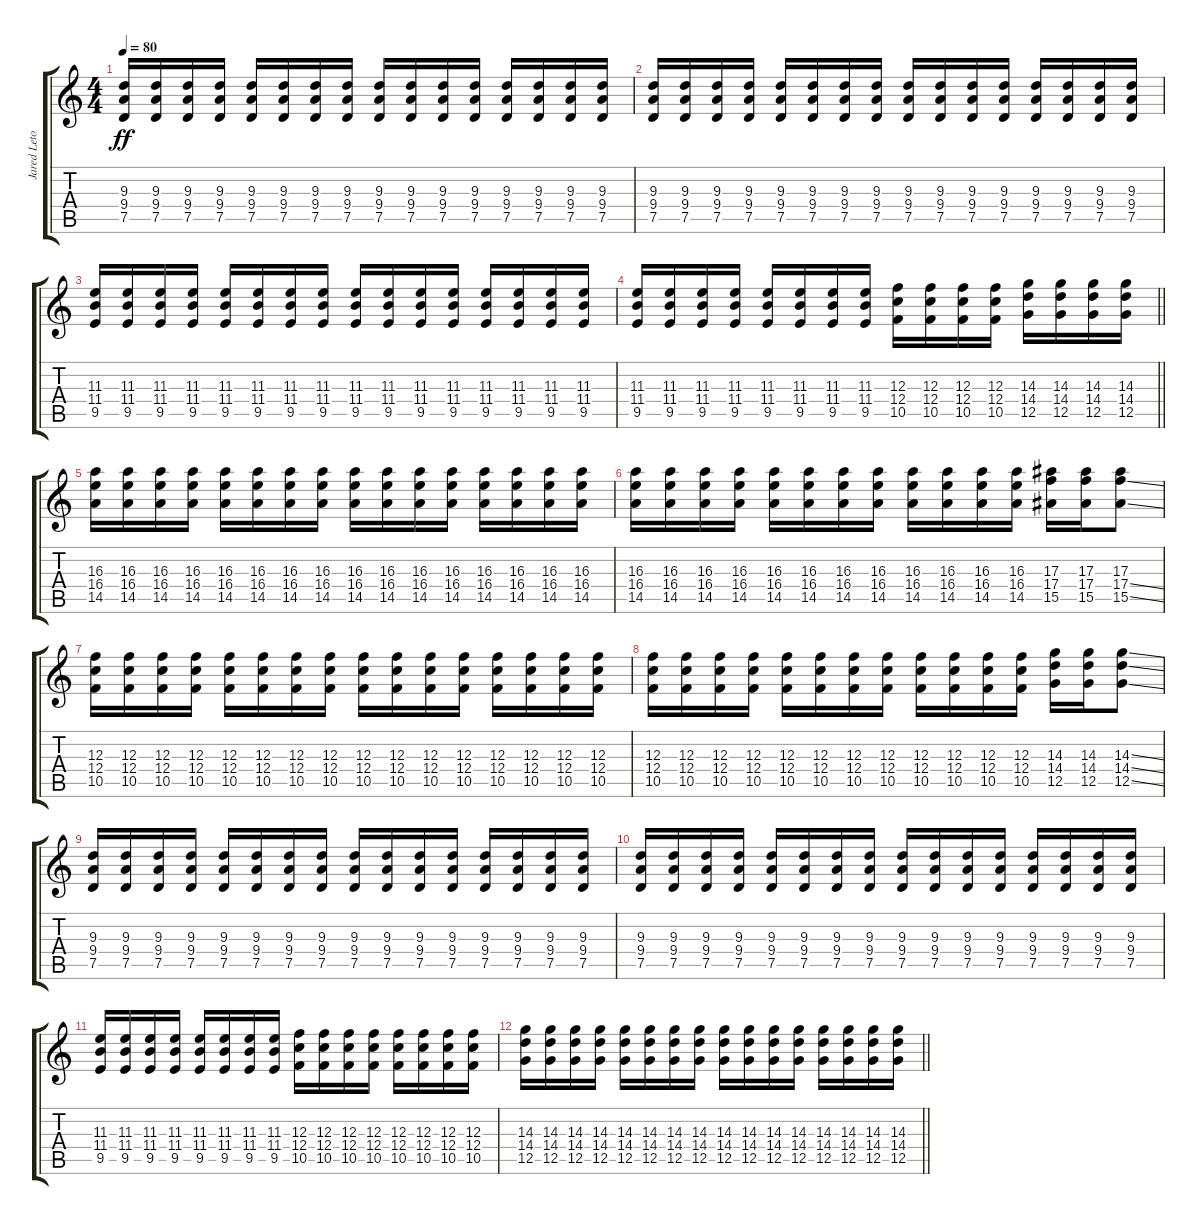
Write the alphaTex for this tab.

\track ("Jared Leto - Guiter" "Jared Leto") {instrument distortionguitar}
\staff {score tabs}
\tuning (D4 A3 F3 C3 G2 C2) {hide}
\ts (4 4)
\tempo 80
\clef g2
\ks c
(9.3 9.4 7.5).16{dy ff} (9.3 9.4 7.5).16 (9.3 9.4 7.5).16 (9.3 9.4 7.5).16 (9.3 9.4 7.5).16 (9.3 9.4 7.5).16 (9.3 9.4 7.5).16 (9.3 9.4 7.5).16 (9.3 9.4 7.5).16 (9.3 9.4 7.5).16 (9.3 9.4 7.5).16 (9.3 9.4 7.5).16 (9.3 9.4 7.5).16 (9.3 9.4 7.5).16 (9.3 9.4 7.5).16 (9.3 9.4 7.5).16 |
(9.3 9.4 7.5).16 (9.3 9.4 7.5).16 (9.3 9.4 7.5).16 (9.3 9.4 7.5).16 (9.3 9.4 7.5).16 (9.3 9.4 7.5).16 (9.3 9.4 7.5).16 (9.3 9.4 7.5).16 (9.3 9.4 7.5).16 (9.3 9.4 7.5).16 (9.3 9.4 7.5).16 (9.3 9.4 7.5).16 (9.3 9.4 7.5).16 (9.3 9.4 7.5).16 (9.3 9.4 7.5).16 (9.3 9.4 7.5).16 |
(11.3 11.4 9.5).16 (11.3 11.4 9.5).16 (11.3 11.4 9.5).16 (11.3 11.4 9.5).16 (11.3 11.4 9.5).16 (11.3 11.4 9.5).16 (11.3 11.4 9.5).16 (11.3 11.4 9.5).16 (11.3 11.4 9.5).16 (11.3 11.4 9.5).16 (11.3 11.4 9.5).16 (11.3 11.4 9.5).16 (11.3 11.4 9.5).16 (11.3 11.4 9.5).16 (11.3 11.4 9.5).16 (11.3 11.4 9.5).16 |
\barLineRight lightlight
(11.3 11.4 9.5).16 (11.3 11.4 9.5).16 (11.3 11.4 9.5).16 (11.3 11.4 9.5).16 (11.3 11.4 9.5).16 (11.3 11.4 9.5).16 (11.3 11.4 9.5).16 (11.3 11.4 9.5).16 (12.3 12.4 10.5).16 (12.3 12.4 10.5).16 (12.3 12.4 10.5).16 (12.3 12.4 10.5).16 (14.3 14.4 12.5).16 (14.3 14.4 12.5).16 (14.3 14.4 12.5).16 (14.3 14.4 12.5).16 |
(16.3 16.4 14.5).16 (16.3 16.4 14.5).16 (16.3 16.4 14.5).16 (16.3 16.4 14.5).16 (16.3 16.4 14.5).16 (16.3 16.4 14.5).16 (16.3 16.4 14.5).16 (16.3 16.4 14.5).16 (16.3 16.4 14.5).16 (16.3 16.4 14.5).16 (16.3 16.4 14.5).16 (16.3 16.4 14.5).16 (16.3 16.4 14.5).16 (16.3 16.4 14.5).16 (16.3 16.4 14.5).16 (16.3 16.4 14.5).16 |
(16.3 16.4 14.5).16 (16.3 16.4 14.5).16 (16.3 16.4 14.5).16 (16.3 16.4 14.5).16 (16.3 16.4 14.5).16 (16.3 16.4 14.5).16 (16.3 16.4 14.5).16 (16.3 16.4 14.5).16 (16.3 16.4 14.5).16 (16.3 16.4 14.5).16 (16.3 16.4 14.5).16 (16.3 16.4 14.5).16 (17.3 17.4 15.5).16 (17.3 17.4 15.5).16 (17.3 17.4{ss} 15.5{ss}).8 |
(12.3 12.4 10.5).16 (12.3 12.4 10.5).16 (12.3 12.4 10.5).16 (12.3 12.4 10.5).16 (12.3 12.4 10.5).16 (12.3 12.4 10.5).16 (12.3 12.4 10.5).16 (12.3 12.4 10.5).16 (12.3 12.4 10.5).16 (12.3 12.4 10.5).16 (12.3 12.4 10.5).16 (12.3 12.4 10.5).16 (12.3 12.4 10.5).16 (12.3 12.4 10.5).16 (12.3 12.4 10.5).16 (12.3 12.4 10.5).16 |
(12.3 12.4 10.5).16 (12.3 12.4 10.5).16 (12.3 12.4 10.5).16 (12.3 12.4 10.5).16 (12.3 12.4 10.5).16 (12.3 12.4 10.5).16 (12.3 12.4 10.5).16 (12.3 12.4 10.5).16 (12.3 12.4 10.5).16 (12.3 12.4 10.5).16 (12.3 12.4 10.5).16 (12.3 12.4 10.5).16 (14.3 14.4 12.5).16 (14.3 14.4 12.5).16 (14.3{ss} 14.4{ss} 12.5{ss}).8 |
(9.3 9.4 7.5).16 (9.3 9.4 7.5).16 (9.3 9.4 7.5).16 (9.3 9.4 7.5).16 (9.3 9.4 7.5).16 (9.3 9.4 7.5).16 (9.3 9.4 7.5).16 (9.3 9.4 7.5).16 (9.3 9.4 7.5).16 (9.3 9.4 7.5).16 (9.3 9.4 7.5).16 (9.3 9.4 7.5).16 (9.3 9.4 7.5).16 (9.3 9.4 7.5).16 (9.3 9.4 7.5).16 (9.3 9.4 7.5).16 |
(9.3 9.4 7.5).16 (9.3 9.4 7.5).16 (9.3 9.4 7.5).16 (9.3 9.4 7.5).16 (9.3 9.4 7.5).16 (9.3 9.4 7.5).16 (9.3 9.4 7.5).16 (9.3 9.4 7.5).16 (9.3 9.4 7.5).16 (9.3 9.4 7.5).16 (9.3 9.4 7.5).16 (9.3 9.4 7.5).16 (9.3 9.4 7.5).16 (9.3 9.4 7.5).16 (9.3 9.4 7.5).16 (9.3 9.4 7.5).16 |
(11.3 11.4 9.5).16 (11.3 11.4 9.5).16 (11.3 11.4 9.5).16 (11.3 11.4 9.5).16 (11.3 11.4 9.5).16 (11.3 11.4 9.5).16 (11.3 11.4 9.5).16 (11.3 11.4 9.5).16 (12.3 12.4 10.5).16 (12.3 12.4 10.5).16 (12.3 12.4 10.5).16 (12.3 12.4 10.5).16 (12.3 12.4 10.5).16 (12.3 12.4 10.5).16 (12.3 12.4 10.5).16 (12.3 12.4 10.5).16 |
\barLineRight lightlight
(14.3 14.4 12.5).16 (14.3 14.4 12.5).16 (14.3 14.4 12.5).16 (14.3 14.4 12.5).16 (14.3 14.4 12.5).16 (14.3 14.4 12.5).16 (14.3 14.4 12.5).16 (14.3 14.4 12.5).16 (14.3 14.4 12.5).16 (14.3 14.4 12.5).16 (14.3 14.4 12.5).16 (14.3 14.4 12.5).16 (14.3 14.4 12.5).16 (14.3 14.4 12.5).16 (14.3 14.4 12.5).16 (14.3 14.4 12.5).16
